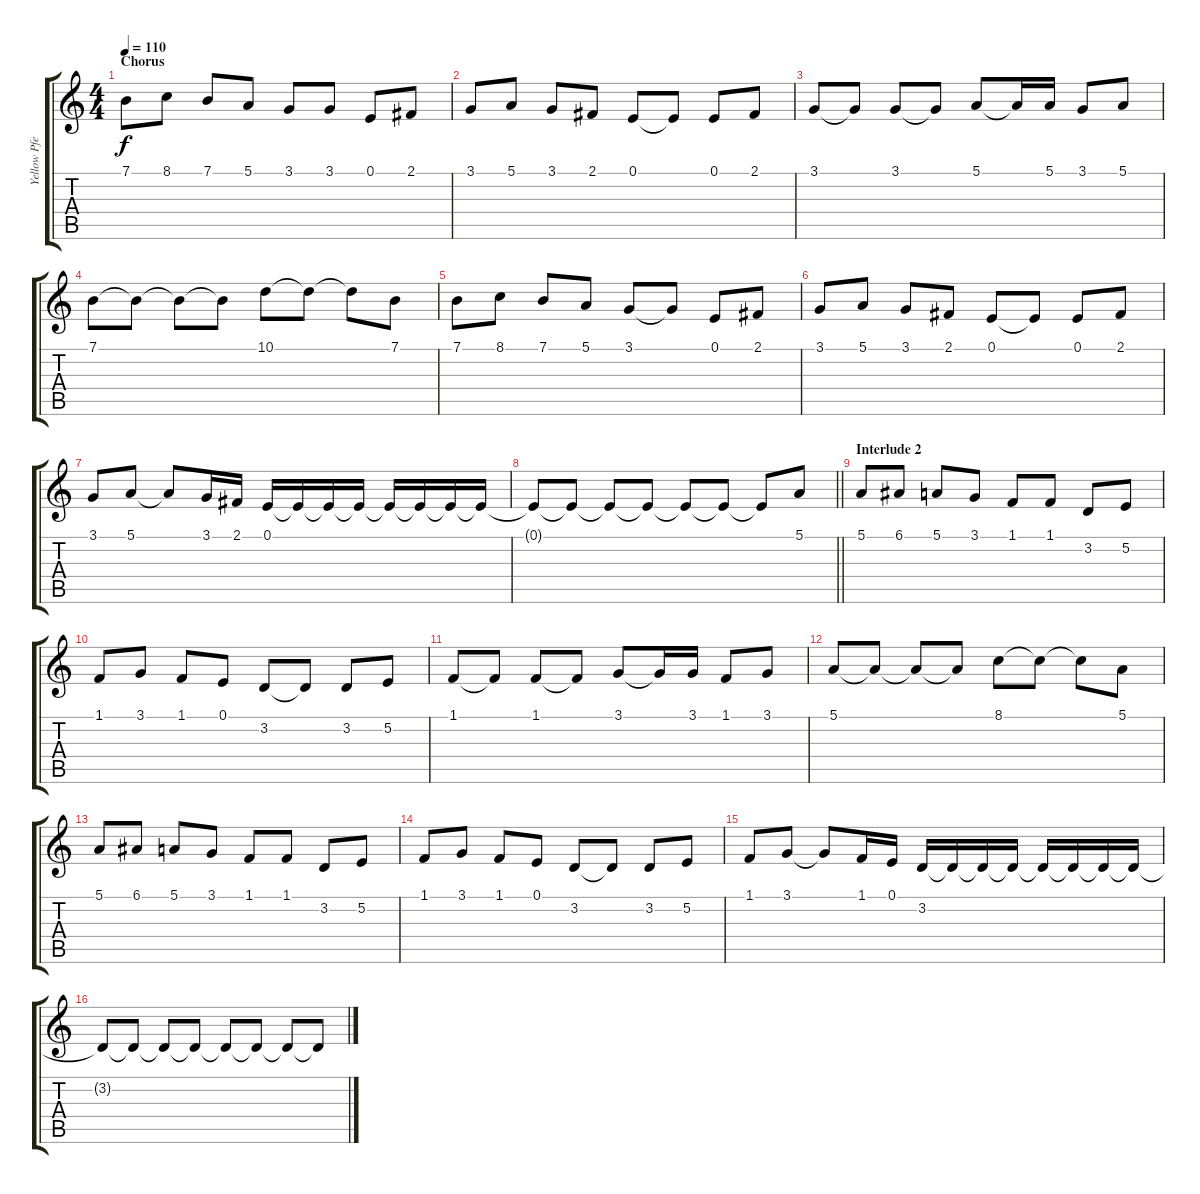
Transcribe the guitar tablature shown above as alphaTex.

\track ("Yellow Pfeiffer" "Yellow Pfe") {instrument bagpipe}
\staff {score tabs}
\tuning (E4 B3 G3 D3 A2 E2) {hide}
\ts (4 4)
\section ("" "Chorus")
\tempo 110
\clef g2
\ks c
7.1.8{dy f} 8.1.8 7.1.8 5.1.8 3.1.8 3.1.8 0.1.8 2.1.8 |
3.1.8 5.1.8 3.1.8 2.1.8 0.1.8 0.1{t}.8 0.1.8 2.1.8 |
3.1.8 3.1{t}.8 3.1.8 3.1{t}.8 5.1.8 5.1{t}.16 5.1.16 3.1.8 5.1.8 |
7.1.8 7.1{t}.8 7.1{t}.8 7.1{t}.8 10.1.8 10.1{t}.8 10.1{t}.8 7.1.8 |
7.1.8 8.1.8 7.1.8 5.1.8 3.1.8 3.1{t}.8 0.1.8 2.1.8 |
3.1.8 5.1.8 3.1.8 2.1.8 0.1.8 0.1{t}.8 0.1.8 2.1.8 |
3.1.8 5.1.8 5.1{t}.8 3.1.16 2.1.16 0.1.16 0.1{t}.16 0.1{t}.16 0.1{t}.16 0.1{t}.16 0.1{t}.16 0.1{t}.16 0.1{t}.16 |
\barLineRight lightlight
0.1{t}.8 0.1{t}.8 0.1{t}.8 0.1{t}.8 0.1{t}.8 0.1{t}.8 0.1{t}.8 5.1.8 |
\section ("" "Interlude 2")
5.1.8 6.1.8 5.1.8 3.1.8 1.1.8 1.1.8 3.2.8 5.2.8 |
1.1.8 3.1.8 1.1.8 0.1.8 3.2.8 3.2{t}.8 3.2.8 5.2.8 |
1.1.8 1.1{t}.8 1.1.8 1.1{t}.8 3.1.8 3.1{t}.16 3.1.16 1.1.8 3.1.8 |
5.1.8 5.1{t}.8 5.1{t}.8 5.1{t}.8 8.1.8 8.1{t}.8 8.1{t}.8 5.1.8 |
5.1.8 6.1.8 5.1.8 3.1.8 1.1.8 1.1.8 3.2.8 5.2.8 |
1.1.8 3.1.8 1.1.8 0.1.8 3.2.8 3.2{t}.8 3.2.8 5.2.8 |
1.1.8 3.1.8 3.1{t}.8 1.1.16 0.1.16 3.2.16 3.2{t}.16 3.2{t}.16 3.2{t}.16 3.2{t}.16 3.2{t}.16 3.2{t}.16 3.2{t}.16 |
3.2{t}.8 3.2{t}.8 3.2{t}.8 3.2{t}.8 3.2{t}.8 3.2{t}.8 3.2{t}.8 3.2{t}.8
